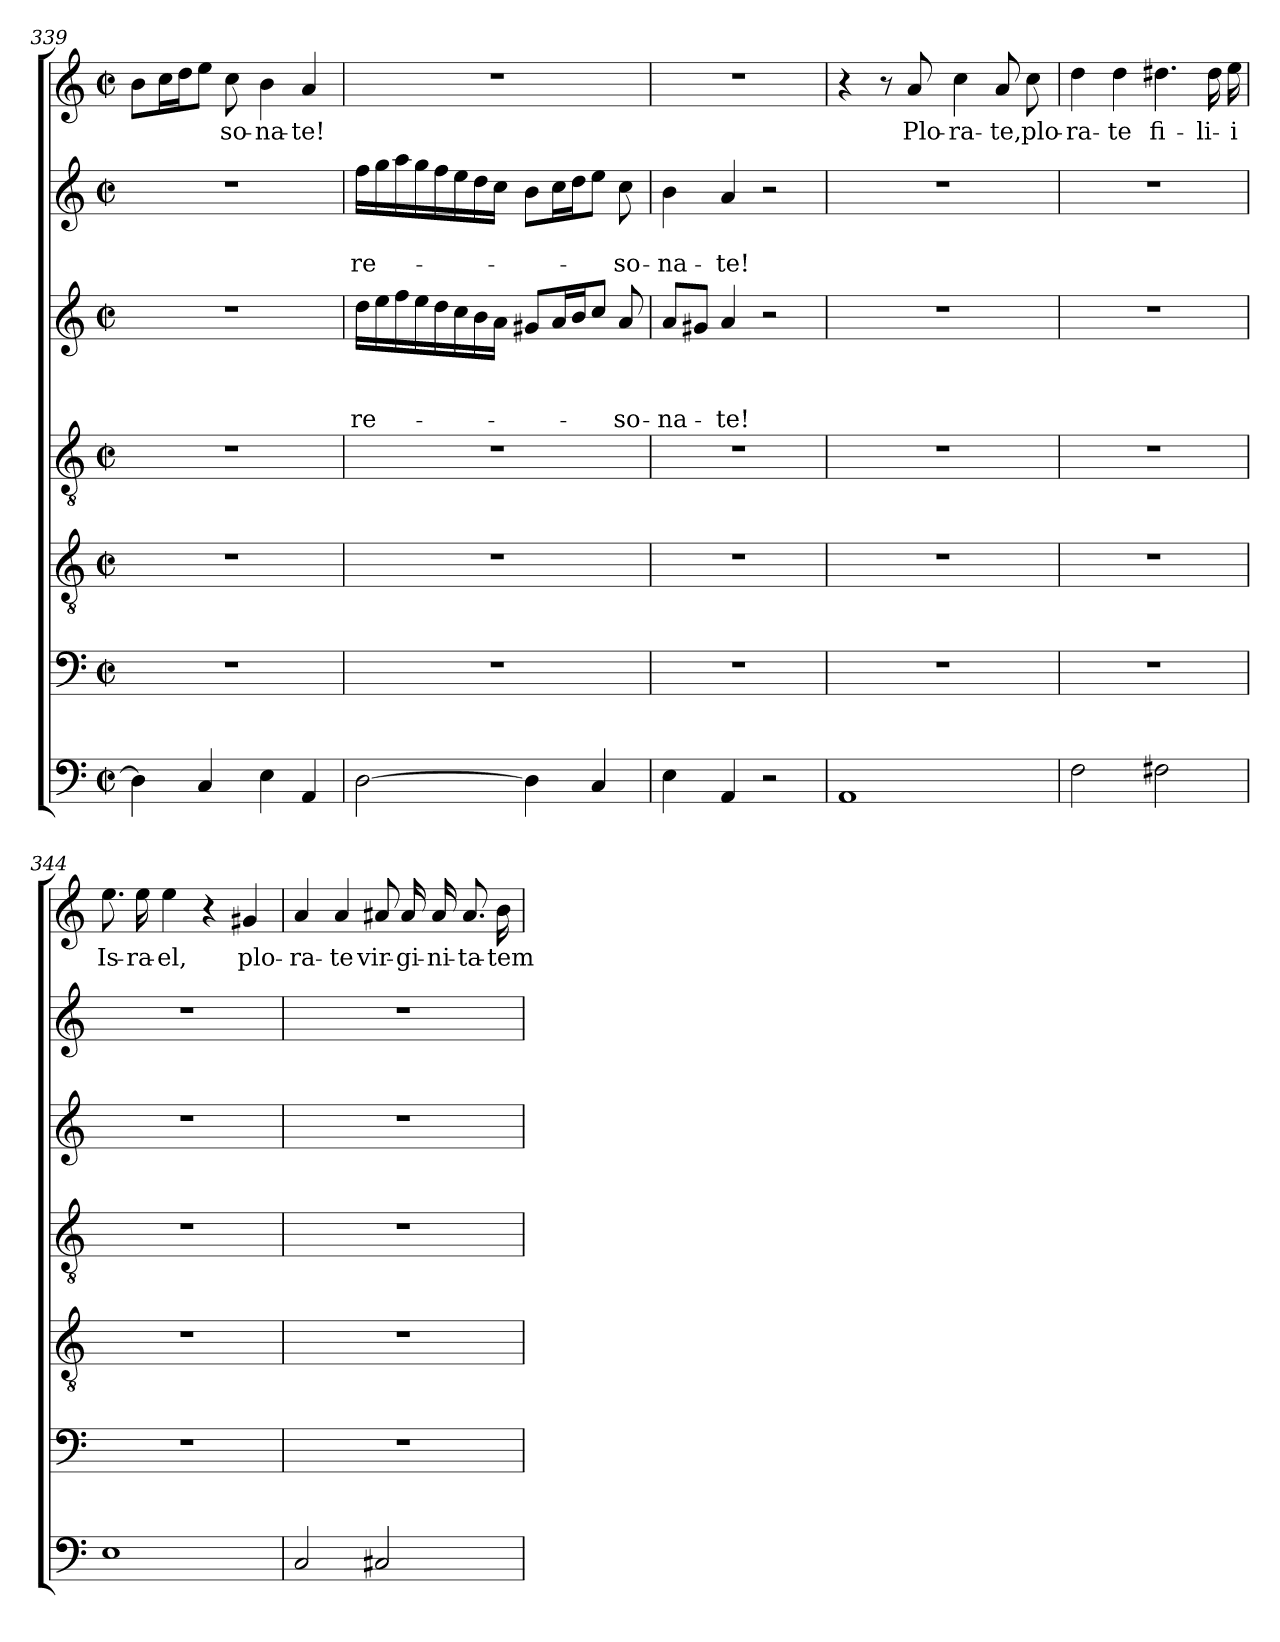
**kern	**kern	**kern	**kern	**kern	**text	**text	**text	**kern	**text	**text	**kern	**text
*part7	*part6	*part5	*part4	*part3	*part3	*part3	*part3	*part2	*part2	*part2	*part1	*part1
*staff7	*staff6	*staff5	*staff4	*staff3	*staff3	*staff3	*staff3	*staff2	*staff2	*staff2	*staff1	*staff1
*clefF4	*clefF4	*clefGv2	*clefGv2	*clefG2	*	*	*	*clefG2	*	*	*clefG2	*
*	*ITrd8c14	*	*	*	*	*	*	*	*	*	*	*
*k[]	*k[]	*k[]	*k[]	*k[]	*	*	*	*k[]	*	*	*k[]	*
*C:	*C:	*C:	*C:	*C:	*	*	*	*C:	*	*	*C:	*
*M2/2	*M2/2	*M2/2	*M2/2	*M2/2	*	*	*	*M2/2	*	*	*M2/2	*
*met(c|)	*met(c|)	*met(c|)	*met(c|)	*met(c|)	*	*	*	*met(c|)	*	*	*met(c|)	*
=339	=339	=339	=339	=339	=339	=339	=339	=339	=339	=339	=339	=339
4D\]	1r	1r	1r	1r	.	.	.	1r	.	.	8b\L	.
.	.	.	.	.	.	.	.	.	.	.	16cc\L	.
.	.	.	.	.	.	.	.	.	.	.	16dd\J	.
4C/	.	.	.	.	.	.	.	.	.	.	8ee\J	.
!	!	!	!	!	!	!	!	!	!	!	!	!LO:LY:b
.	.	.	.	.	.	.	.	.	.	.	8cc\	-so-
!	!	!	!	!	!	!	!	!	!	!	!	!LO:LY:b
4E\	.	.	.	.	.	.	.	.	.	.	4b\	-na-
!	!	!	!	!	!	!	!	!	!	!	!	!LO:LY:b
4AA/	.	.	.	.	.	.	.	.	.	.	4a/	-te!
=340	=340	=340	=340	=340	=340	=340	=340	=340	=340	=340	=340	=340
!	!	!	!	!	!	!	!LO:LY:b	!	!	!LO:LY:b	!	!
[2D\	1r	1r	1r	16dd\LL	.	.	re-	16ff\LL	.	re-	1r	.
.	.	.	.	16ee\	.	.	.	16gg\	.	.	.	.
.	.	.	.	16ff\	.	.	.	16aa\	.	.	.	.
.	.	.	.	16ee\	.	.	.	16gg\	.	.	.	.
.	.	.	.	16dd\	.	.	.	16ff\	.	.	.	.
.	.	.	.	16cc\	.	.	.	16ee\	.	.	.	.
.	.	.	.	16b\	.	.	.	16dd\	.	.	.	.
.	.	.	.	16a\JJ	.	.	.	16cc\JJ	.	.	.	.
4D\]	.	.	.	8g#X/L	.	.	.	8b\L	.	.	.	.
.	.	.	.	16a/L	.	.	.	16cc\L	.	.	.	.
.	.	.	.	16b/J	.	.	.	16dd\J	.	.	.	.
4C/	.	.	.	8cc/J	.	.	.	8ee\J	.	.	.	.
!	!	!	!	!	!	!	!LO:LY:b	!	!	!LO:LY:b	!	!
.	.	.	.	8a/	.	.	-so-	8cc\	.	-so-	.	.
=341	=341	=341	=341	=341	=341	=341	=341	=341	=341	=341	=341	=341
!	!	!	!	!	!	!	!LO:LY:b	!	!	!LO:LY:b	!	!
4E\	1r	1r	1r	8a/L	.	.	-na-	4b\	.	-na-	1r	.
.	.	.	.	8g#X/J	.	.	.	.	.	.	.	.
!	!	!	!	!	!	!	!LO:LY:b	!	!	!LO:LY:b	!	!
4AA/	.	.	.	4a/	.	.	-te!	4a/	.	-te!	.	.
2r	.	.	.	2r	.	.	.	2r	.	.	.	.
=342	=342	=342	=342	=342	=342	=342	=342	=342	=342	=342	=342	=342
1AA	1r	1r	1r	1r	.	.	.	1r	.	.	4r	.
.	.	.	.	.	.	.	.	.	.	.	8r	.
!	!	!	!	!	!	!	!	!	!	!	!	!LO:LY:b
.	.	.	.	.	.	.	.	.	.	.	8a/	Plo-
!	!	!	!	!	!	!	!	!	!	!	!	!LO:LY:b
.	.	.	.	.	.	.	.	.	.	.	4cc\	-ra-
!	!	!	!	!	!	!	!	!	!	!	!	!LO:LY:b
.	.	.	.	.	.	.	.	.	.	.	8a/	-te,
!	!	!	!	!	!	!	!	!	!	!	!	!LO:LY:b
.	.	.	.	.	.	.	.	.	.	.	8cc\	plo-
!!LO:LB:g=z
=343	=343	=343	=343	=343	=343	=343	=343	=343	=343	=343	=343	=343
!	!	!	!	!	!	!	!	!	!	!	!	!LO:LY:b
2F\	1r	1r	1r	1r	.	.	.	1r	.	.	4dd\	-ra-
!	!	!	!	!	!	!	!	!	!	!	!	!LO:LY:b
.	.	.	.	.	.	.	.	.	.	.	4dd\	-te
!	!	!	!	!	!	!	!	!	!	!	!	!LO:LY:b
2F#X\	.	.	.	.	.	.	.	.	.	.	4.dd#X\	fi-
!	!	!	!	!	!	!	!	!	!	!	!	!LO:LY:b
.	.	.	.	.	.	.	.	.	.	.	16dd#\	-li-
!	!	!	!	!	!	!	!	!	!	!	!	!LO:LY:b
.	.	.	.	.	.	.	.	.	.	.	16ee\	-i
=344	=344	=344	=344	=344	=344	=344	=344	=344	=344	=344	=344	=344
!	!	!	!	!	!	!	!	!	!	!	!	!LO:LY:b
1E	1r	1r	1r	1r	.	.	.	1r	.	.	8.ee\	Is-
!	!	!	!	!	!	!	!	!	!	!	!	!LO:LY:b
.	.	.	.	.	.	.	.	.	.	.	16ee\	-ra-
!	!	!	!	!	!	!	!	!	!	!	!	!LO:LY:b
.	.	.	.	.	.	.	.	.	.	.	4ee\	-el,
.	.	.	.	.	.	.	.	.	.	.	4r	.
!	!	!	!	!	!	!	!	!	!	!	!	!LO:LY:b
.	.	.	.	.	.	.	.	.	.	.	4g#X/	plo-
=345	=345	=345	=345	=345	=345	=345	=345	=345	=345	=345	=345	=345
!	!	!	!	!	!	!	!	!	!	!	!	!LO:LY:b
2C/	1r	1r	1r	1r	.	.	.	1r	.	.	4a/	-ra-
!	!	!	!	!	!	!	!	!	!	!	!	!LO:LY:b
.	.	.	.	.	.	.	.	.	.	.	4a/	-te
!	!	!	!	!	!	!	!	!	!	!	!	!LO:LY:b
2C#X/	.	.	.	.	.	.	.	.	.	.	8a#X/	vir-
!	!	!	!	!	!	!	!	!	!	!	!	!LO:LY:b
.	.	.	.	.	.	.	.	.	.	.	16a#/	-gi-
!	!	!	!	!	!	!	!	!	!	!	!	!LO:LY:b
.	.	.	.	.	.	.	.	.	.	.	16a#/	-ni-
!	!	!	!	!	!	!	!	!	!	!	!	!LO:LY:b
.	.	.	.	.	.	.	.	.	.	.	8.a#/	-ta-
!	!	!	!	!	!	!	!	!	!	!	!	!LO:LY:b
.	.	.	.	.	.	.	.	.	.	.	16b\	-tem
=	=	=	=	=	=	=	=	=	=	=	=	=
*-	*-	*-	*-	*-	*-	*-	*-	*-	*-	*-	*-	*-
